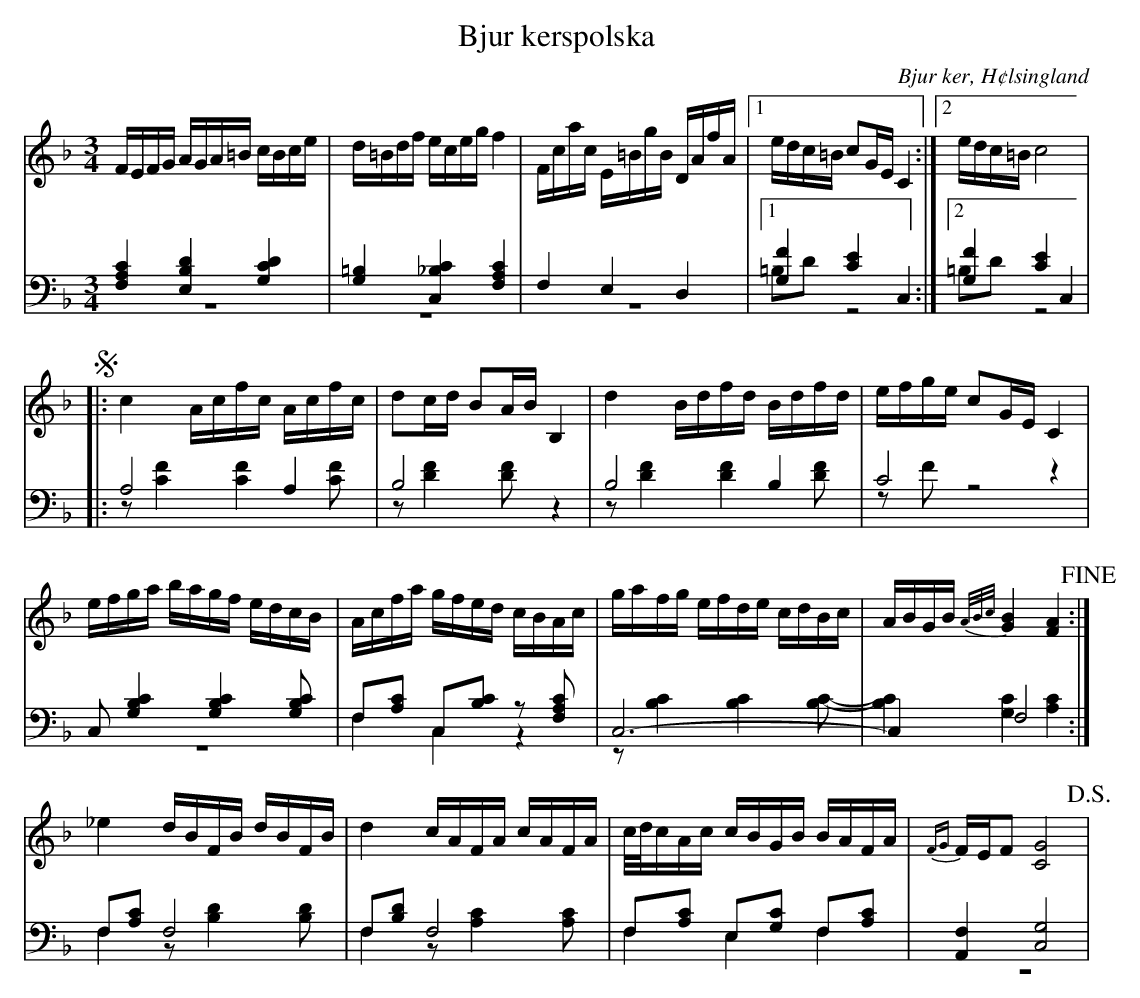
X:1
T: Bjur kerspolska
O: Bjur ker, H¢lsingland
M: 3/4
L: 1/16
K: F
V:1
V:2
V:3 merge
V:1
FEFG AGA=B cBce|d=Bdf eceg f4|Fcac E=BgB DAfA|1 edc=B c2GE C4:|2 edc=B c8 |
!segno! |:c4 Acfc Acfc|d2cd B2AB B,4|d4 Bdfd Bdfd|efge c2GE C4|
efga bagf edcB|Acfa gfed cBAc|gafg efde cdBc|ABGB {A/B/c/}[G4B4] [F4A4] !fine!:|
_e4 dBFB dBFB|d4 cAFA cAFA|c/d/cAc cBGB BAFA|{FG}FEF2 [C8G8] !D.S.!|
V:2 clef=bass
[F,4A,4C4] [E,4B,4D4] [G,4C4D4]|[G,4=B,4] [C,4_B,4C4] [F,4A,4C4]|F,4 E,4 D,4|1 [G,4F4] [C4E4] C,4:|2 [G,4F4] [C4E4] C,4 |
|:A,8 A,4|B,8 z4|B,8  B,4|C8 z4|
C,2 [G,4B,4C4] [G,4B,4C4] [G,2B,2C2]|F,2[A,2C2] C,2[B,2C2] z2 [F,2A,2C2]|C,12-|C,4 F,8:|
F,2[A,2C2] F,8|F,2[B,2D2] F,8|F,2[A,2C2] E,2[G,2C2] F,2[A,2C2]|[A,,4F,4] [C,8G,8] |
V:3 clef=bass
z12|z12|z12|1 =B,2D2 z8:|2 =B,2D2 z8|
|:z2 [C4F4] [C4F4] [C2F2]|z2 [D4F4] [D2F2] z4|z2 [D4F4] [D4F4] [D2F2]|z2 F2 z8|
z12|F,4 C,4 z4|z2 [B,4C4] [B,4C4] [B,2C2]-|[B,4C4] [G,4C4] [A,4C4]:|
F,4 z2 [B,4D4] [B,2D2]|F,4 z2 [A,4C4] [A,2C2]|F,4 E,4 F,4|z12|
